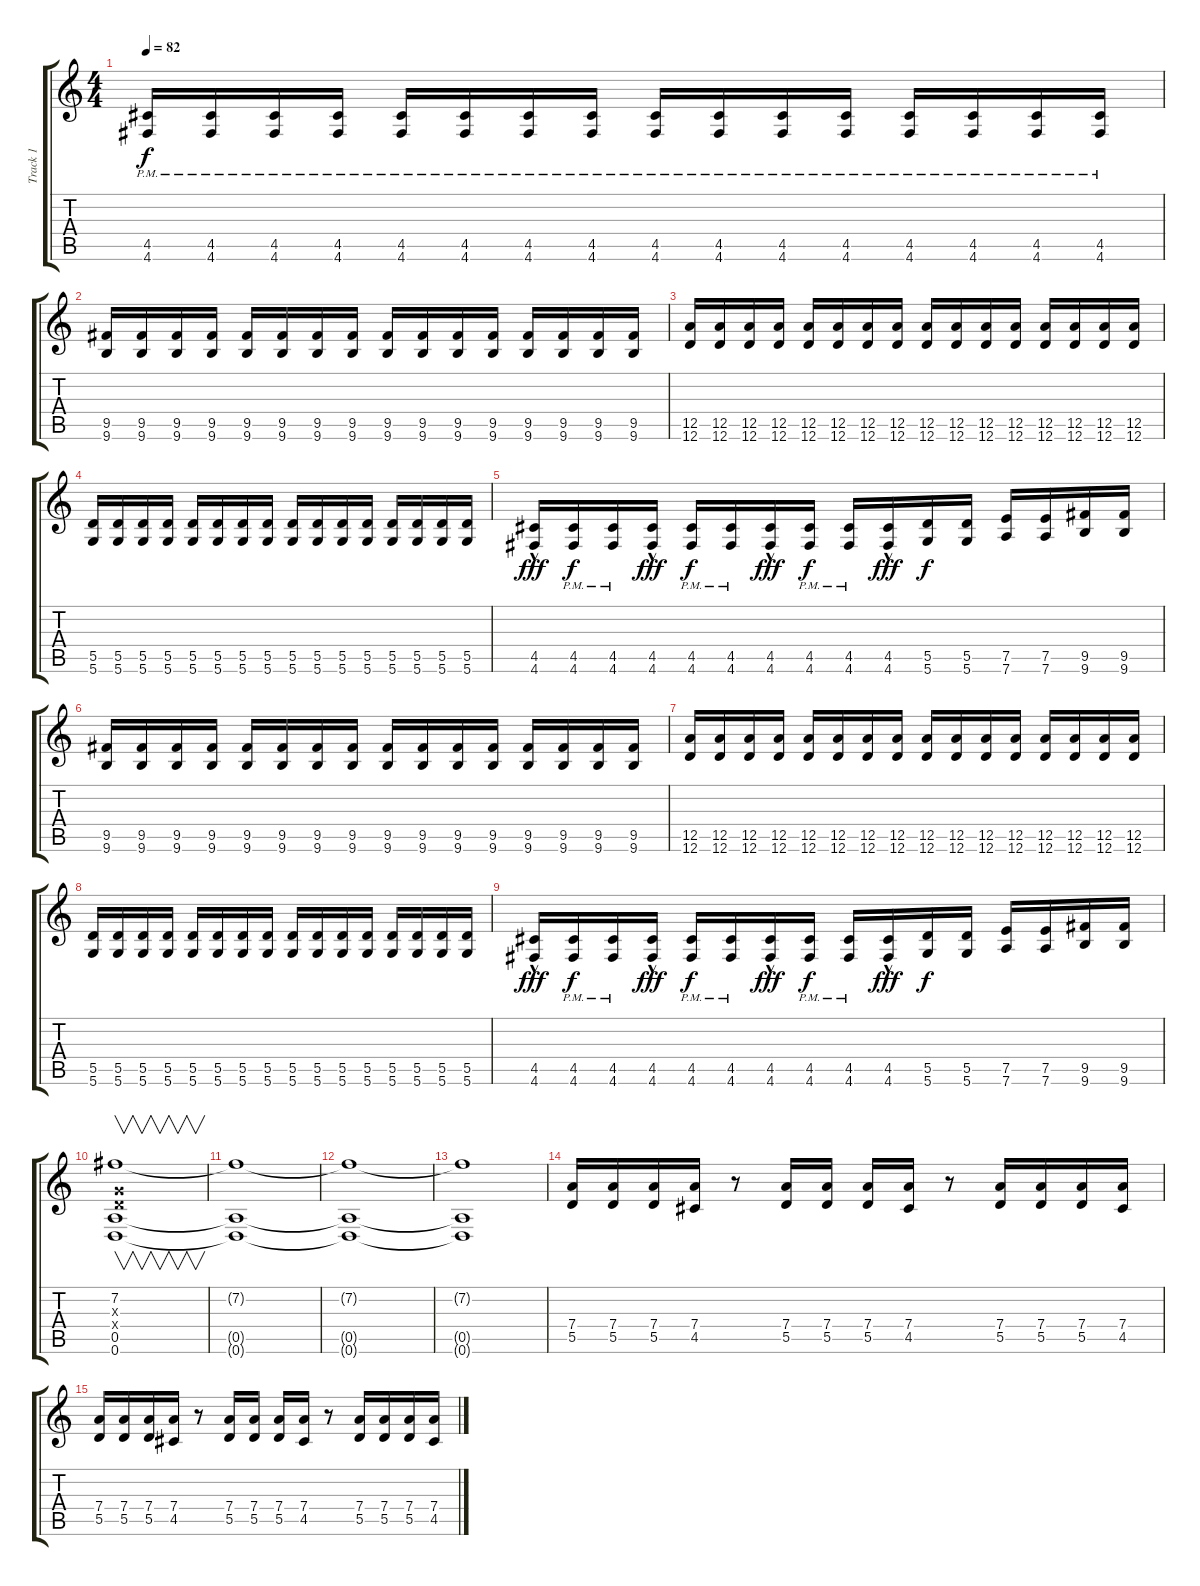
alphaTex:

\track ("Track 1" "Track 1") {instrument overdrivenguitar}
\staff {score tabs}
\tuning (E4 B3 G3 D3 A2 D2) {hide}
\ts (4 4)
\tempo 82
\clef g2
\ks c
(4.5{pm} 4.6{pm}).16{dy f} (4.5{pm} 4.6{pm}).16 (4.5{pm} 4.6{pm}).16 (4.5{pm} 4.6{pm}).16 (4.5{pm} 4.6{pm}).16 (4.5{pm} 4.6{pm}).16 (4.5{pm} 4.6{pm}).16 (4.5{pm} 4.6{pm}).16 (4.5{pm} 4.6{pm}).16 (4.5{pm} 4.6{pm}).16 (4.5{pm} 4.6{pm}).16 (4.5{pm} 4.6{pm}).16 (4.5{pm} 4.6{pm}).16 (4.5{pm} 4.6{pm}).16 (4.5{pm} 4.6{pm}).16 (4.5{pm} 4.6{pm}).16 |
(9.5 9.6).16 (9.5 9.6).16 (9.5 9.6).16 (9.5 9.6).16 (9.5 9.6).16 (9.5 9.6).16 (9.5 9.6).16 (9.5 9.6).16 (9.5 9.6).16 (9.5 9.6).16 (9.5 9.6).16 (9.5 9.6).16 (9.5 9.6).16 (9.5 9.6).16 (9.5 9.6).16 (9.5 9.6).16 |
(12.5 12.6).16 (12.5 12.6).16 (12.5 12.6).16 (12.5 12.6).16 (12.5 12.6).16 (12.5 12.6).16 (12.5 12.6).16 (12.5 12.6).16 (12.5 12.6).16 (12.5 12.6).16 (12.5 12.6).16 (12.5 12.6).16 (12.5 12.6).16 (12.5 12.6).16 (12.5 12.6).16 (12.5 12.6).16 |
(5.5 5.6).16 (5.5 5.6).16 (5.5 5.6).16 (5.5 5.6).16 (5.5 5.6).16 (5.5 5.6).16 (5.5 5.6).16 (5.5 5.6).16 (5.5 5.6).16 (5.5 5.6).16 (5.5 5.6).16 (5.5 5.6).16 (5.5 5.6).16 (5.5 5.6).16 (5.5 5.6).16 (5.5 5.6).16 |
(4.5{hac} 4.6{hac}).16{dy fff} (4.5{pm} 4.6{pm}).16{dy f} (4.5{pm} 4.6{pm}).16 (4.5{hac} 4.6{hac}).16{dy fff} (4.5{pm} 4.6{pm}).16{dy f} (4.5{pm} 4.6{pm}).16 (4.5{hac} 4.6{hac}).16{dy fff} (4.5{pm} 4.6{pm}).16{dy f} (4.5{pm} 4.6{pm}).16 (4.5{hac} 4.6{hac}).16{dy fff} (5.5 5.6).16{dy f} (5.5 5.6).16 (7.5 7.6).16 (7.5 7.6).16 (9.5 9.6).16 (9.5 9.6).16 |
(9.5 9.6).16 (9.5 9.6).16 (9.5 9.6).16 (9.5 9.6).16 (9.5 9.6).16 (9.5 9.6).16 (9.5 9.6).16 (9.5 9.6).16 (9.5 9.6).16 (9.5 9.6).16 (9.5 9.6).16 (9.5 9.6).16 (9.5 9.6).16 (9.5 9.6).16 (9.5 9.6).16 (9.5 9.6).16 |
(12.5 12.6).16 (12.5 12.6).16 (12.5 12.6).16 (12.5 12.6).16 (12.5 12.6).16 (12.5 12.6).16 (12.5 12.6).16 (12.5 12.6).16 (12.5 12.6).16 (12.5 12.6).16 (12.5 12.6).16 (12.5 12.6).16 (12.5 12.6).16 (12.5 12.6).16 (12.5 12.6).16 (12.5 12.6).16 |
(5.5 5.6).16 (5.5 5.6).16 (5.5 5.6).16 (5.5 5.6).16 (5.5 5.6).16 (5.5 5.6).16 (5.5 5.6).16 (5.5 5.6).16 (5.5 5.6).16 (5.5 5.6).16 (5.5 5.6).16 (5.5 5.6).16 (5.5 5.6).16 (5.5 5.6).16 (5.5 5.6).16 (5.5 5.6).16 |
(4.5{hac} 4.6{hac}).16{dy fff} (4.5{pm} 4.6{pm}).16{dy f} (4.5{pm} 4.6{pm}).16 (4.5{hac} 4.6{hac}).16{dy fff} (4.5{pm} 4.6{pm}).16{dy f} (4.5{pm} 4.6{pm}).16 (4.5{hac} 4.6{hac}).16{dy fff} (4.5{pm} 4.6{pm}).16{dy f} (4.5{pm} 4.6{pm}).16 (4.5{hac} 4.6{hac}).16{dy fff} (5.5 5.6).16{dy f} (5.5 5.6).16 (7.5 7.6).16 (7.5 7.6).16 (9.5 9.6).16 (9.5 9.6).16 |
(7.2 0.3{x} 0.4{x} 0.5 0.6).1{v} |
(7.2{t} 0.5{t} 0.6{t}).1 |
(7.2{t} 0.5{t} 0.6{t}).1 |
(7.2{t} 0.5{t} 0.6{t}).1 |
(7.4 5.5).16 (7.4 5.5).16 (7.4 5.5).16 (7.4 4.5).16 r.8 (7.4 5.5).16 (7.4 5.5).16 (7.4 5.5).16 (7.4 4.5).16 r.8 (7.4 5.5).16 (7.4 5.5).16 (7.4 5.5).16 (7.4 4.5).16 |
(7.4 5.5).16 (7.4 5.5).16 (7.4 5.5).16 (7.4 4.5).16 r.8 (7.4 5.5).16 (7.4 5.5).16 (7.4 5.5).16 (7.4 4.5).16 r.8 (7.4 5.5).16 (7.4 5.5).16 (7.4 5.5).16 (7.4 4.5).16
